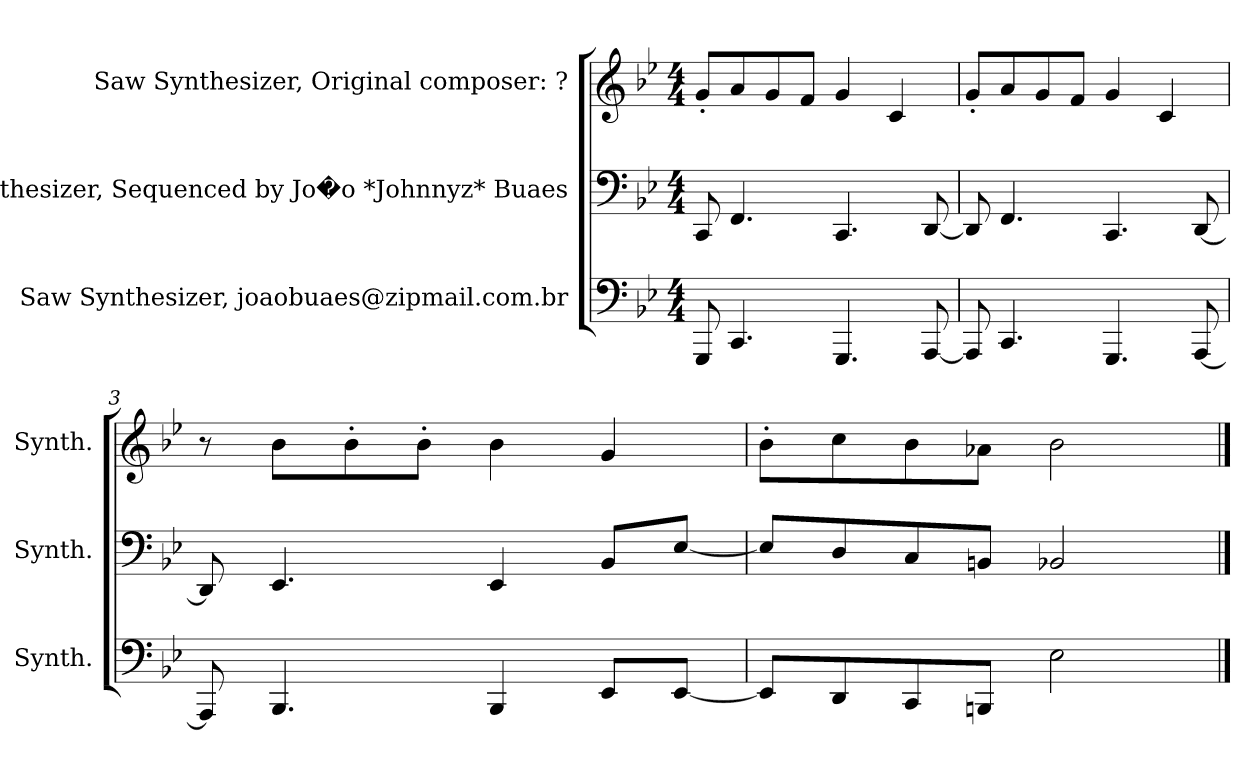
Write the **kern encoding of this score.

**kern	**kern	**kern
*part3	*part2	*part1
*staff3	*staff2	*staff1
*I"Saw Synthesizer, joaobuaes@zipmail.com.br	*I"Saw Synthesizer, Sequenced by Jo�o *Johnnyz* Buaes	*I"Saw Synthesizer, Original composer: ?
*I'Synth.	*I'Synth.	*I'Synth.
*clefF4	*clefF4	*clefG2
*k[b-e-]	*k[b-e-]	*k[b-e-]
*M4/4	*M4/4	*M4/4
*MM150	*MM150	*MM150
=1	=1	=1
8GGG/	8CC/	8g'/L
4.CC/	4.FF/	8a/
.	.	8g/
.	.	8f/J
4.GGG/	4.CC/	4g/
.	.	4c/
[8AAA/	[8DD/	.
=2	=2	=2
8AAA/]	8DD/]	8g'/L
4.CC/	4.FF/	8a/
.	.	8g/
.	.	8f/J
4.GGG/	4.CC/	4g/
.	.	4c/
[8AAA/	[8DD/	.
!!LO:LB:g=z
=3	=3	=3
8AAA/]	8DD/]	8r
4.BBB-/	4.EE-/	8b-\L
.	.	8b-'\
.	.	8b-'\J
4BBB-/	4EE-/	4b-\
8EE-/L	8BB-/L	4g/
[8EE-/J	[8E-/J	.
=4	=4	=4
8EE-/L]	8E-/L]	8b-'\L
8DD/	8D/	8cc\
8CC/	8C/	8b-\
8BBBn/J	8BBn/J	8a-X\J
2E-\	2BB-X/	2b-\
==	==	==
*-	*-	*-
